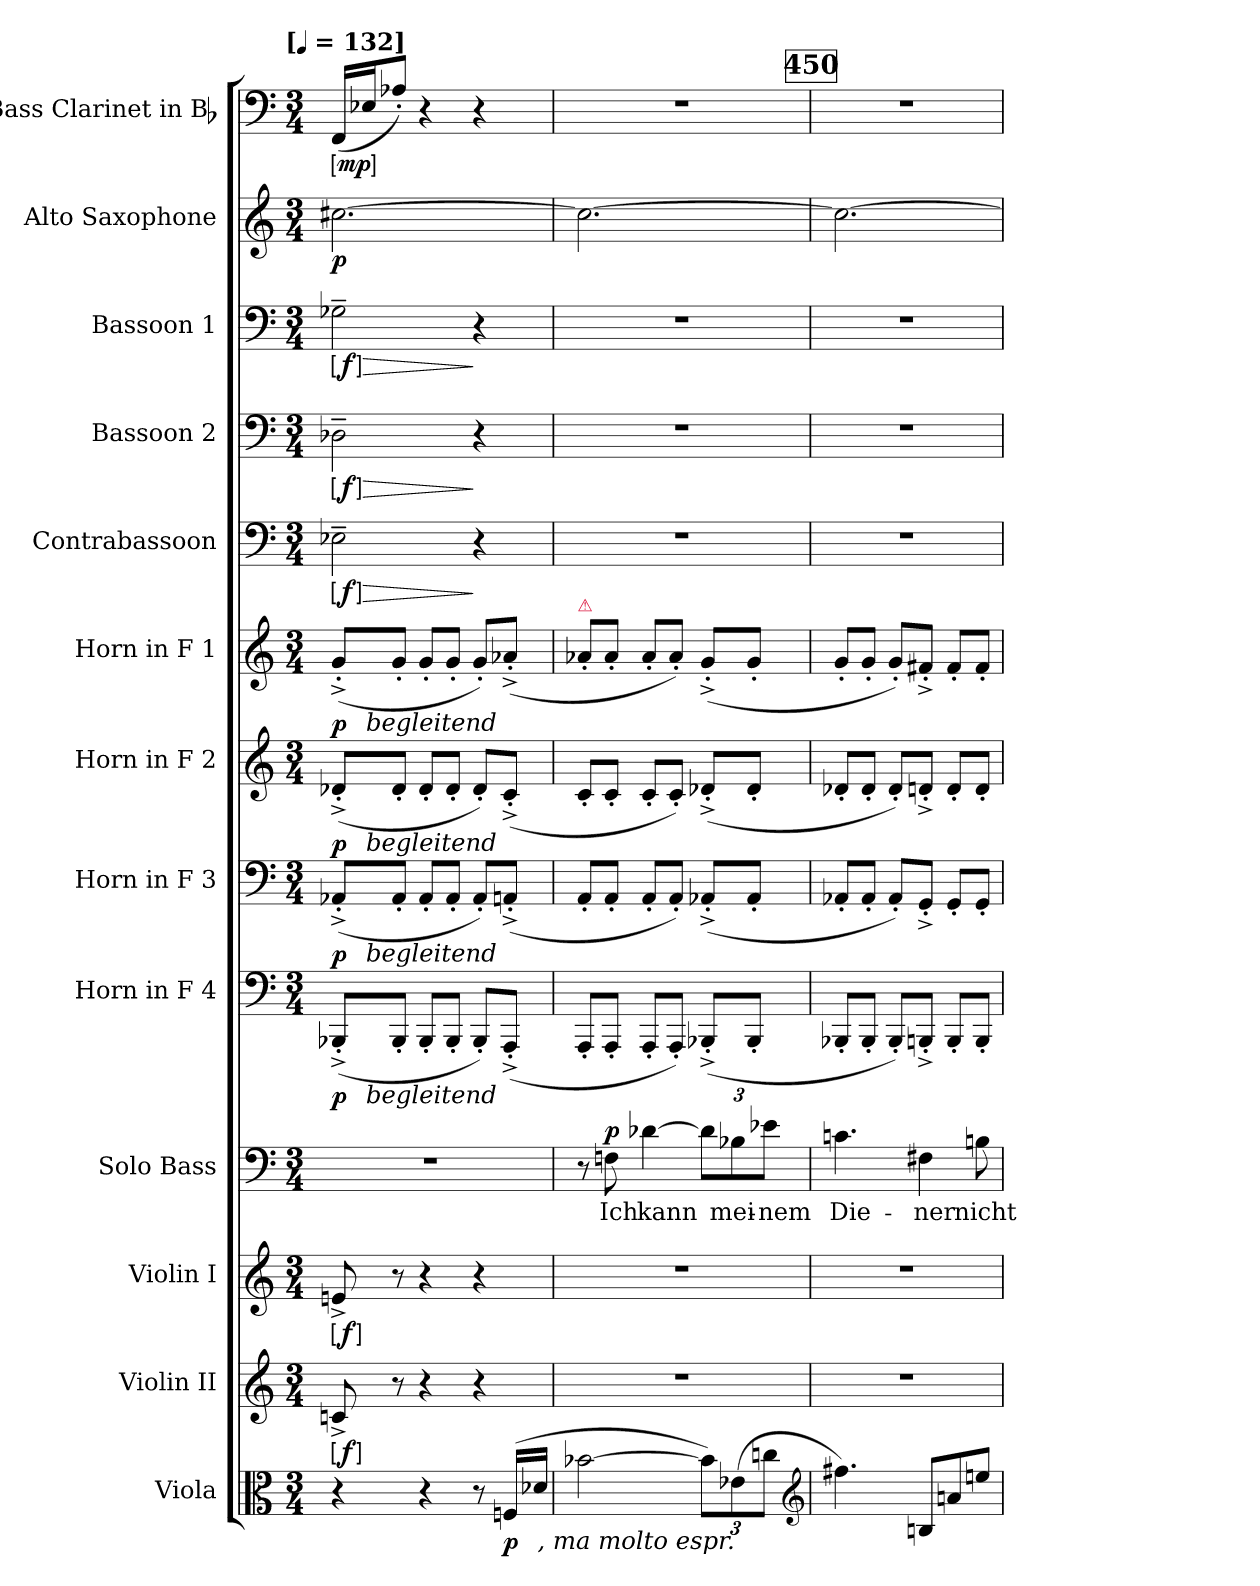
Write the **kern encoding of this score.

**kern	**dynam	**kern	**dynam	**kern	**dynam	**kern	**text	**dynam	**kern	**dynam	**kern	**dynam	**kern	**dynam	**kern	**dynam	**kern	**dynam	**kern	**dynam	**kern	**dynam	**kern	**dynam	**kern	**dynam
*part13	*part13	*part12	*part12	*part11	*part11	*part10	*part10	*part10	*part9	*part9	*part8	*part8	*part7	*part7	*part6	*part6	*part5	*part5	*part4	*part4	*part3	*part3	*part2	*part2	*part1	*part1
*staff13	*staff13	*staff12	*staff12	*staff11	*staff11	*staff10	*staff10	*staff10	*staff9	*staff9	*staff8	*staff8	*staff7	*staff7	*staff6	*staff6	*staff5	*staff5	*staff4	*staff4	*staff3	*staff3	*staff2	*staff2	*staff1	*staff1
*I"Viola	*	*I"Violin II	*	*I"Violin I	*	*I"Solo Bass	*	*	*I"Horn in F 4	*	*I"Horn in F 3	*	*I"Horn in F 2	*	*I"Horn in F 1	*	*I"Contrabassoon	*	*I"Bassoon 2	*	*I"Bassoon 1	*	*I"Alto Saxophone	*	*I"Bass Clarinet in Bb	*
*I'vla	*	*I'vn	*	*I'vn	*	*I'b	*	*	*	*	*	*	*	*	*	*	*I'c-bn	*	*I'bn	*	*I'bn	*	*I'a-sax	*	*I'b-cl	*
*clefC3	*	*clefG2	*	*clefG2	*	*clefF4	*	*	*clefF4	*	*clefF4	*	*clefG2	*	*clefG2	*	*clefF4	*	*clefF4	*	*clefF4	*	*clefG2	*	*clefF4	*
*	*	*	*	*	*	*	*	*	*ITrd4c7	*	*ITrd4c7	*	*ITrd4c7	*	*ITrd4c7	*	*ITrd7c12	*	*	*	*	*	*ITrd5c9	*	*ITrd1c2	*
*k[]	*	*k[]	*	*k[]	*	*k[]	*	*	*k[b-]	*	*k[b-]	*	*k[b-]	*	*k[b-]	*	*k[]	*	*k[]	*	*k[]	*	*k[b-e-a-]	*	*k[b-e-]	*
!!LO:TX:omd:t=[[quarter] = 132]
*M3/4	*	*M3/4	*	*M3/4	*	*M3/4	*	*	*M3/4	*	*M3/4	*	*M3/4	*	*M3/4	*	*M3/4	*	*M3/4	*	*M3/4	*	*M3/4	*	*M3/4	*
*MM132	*	*MM132	*	*MM132	*	*MM132	*	*	*MM132	*	*MM132	*	*MM132	*	*MM132	*	*MM132	*	*MM132	*	*MM132	*	*MM132	*	*MM132	*
=1	=1	=1	=1	=1	=1	=1	=1	=1	=1	=1	=1	=1	=1	=1	=1	=1	=1	=1	=1	=1	=1	=1	=1	=1	=1	=1
!	!	!	!LO:DY:ed=brack	!	!LO:DY:ed=brack	!	!	!	!	!LO:DY:t=%s begleitend	!	!LO:DY:t=%s begleitend	!	!LO:DY:t=%s begleitend	!	!LO:DY:t=%s begleitend	!	!LO:HP:b	!	!LO:HP:b	!	!LO:HP:b	!	!	!	!
!	!	!	!	!	!	!	!	!	!	!	!	!	!	!	!	!	!	!LO:DY:n=1:ed=brack	!	!LO:DY:n=1:ed=brack	!	!LO:DY:n=1:ed=brack	!	!	!	!LO:DY:ed=brack
4r	.	8cn^	f	8en^	f	4%3r	.	.	(8EEE-X'^/L	p	(8DD-X'^/L	p	(8G-X'^/L	p	(8c'^/L	p	2EE-X~	> f	2D-X~	> f	2G-X~	> f	[2.en	p	(16EE-LL	mp
.	.	.	.	.	.	.	.	.	.	.	.	.	.	.	.	.	.	.	.	.	.	.	.	.	16D-XJ	.
.	.	8r	.	8r	.	.	.	.	8EEE-'/J	.	8DD-'/J	.	8G-'/J	.	8c'/J	.	.	.	.	.	.	.	.	.	8G-X'J)	.
4r	.	4r	.	4r	.	.	.	.	8EEE-'/L	.	8DD-'/L	.	8G-'/L	.	8c'/L	.	.	.	.	.	.	.	.	.	4r	.
.	.	.	.	.	.	.	.	.	8EEE-'/J	.	8DD-'/J	.	8G-'/J	.	8c'/J	.	.	.	.	.	.	.	.	.	.	.
8r	.	4r	.	4r	.	.	.	.	8EEE-'/L)	.	8DD-'/L)	.	8G-'/L)	.	8c'/L)	.	4r	]	4r	]	4r	]	.	.	4r	.
!	!LO:DY:t=%s , ma molto espr.	!	!	!	!	!	!	!	!	!	!	!	!	!	!	!	!	!	!	!	!	!	!	!	!	!
(16FnLL	p	.	.	.	.	.	.	.	(8DDD'^/J	.	(8DDn'^/J	.	(8F'^/J	.	(8d-X'^/J	.	.	.	.	.	.	.	.	.	.	.
16d-XJJ	.	.	.	.	.	.	.	.	.	.	.	.	.	.	.	.	.	.	.	.	.	.	.	.	.	.
=2	=2	=2	=2	=2	=2	=2	=2	=2	=2	=2	=2	=2	=2	=2	=2	=2	=2	=2	=2	=2	=2	=2	=2	=2	=2	=2
!	!	!	!	!	!	!	!	!	!	!	!	!	!	!	!LO:TX:a:color=crimson:t=⚠	!	!	!	!	!	!	!	!	!	!	!
[2b-X	.	4%3r	.	4%3r	.	8r	.	.	8DDD'/L	.	8DD'/L	.	8F'/L	.	8d-X'/L	.	4%3r	.	4%3r	.	4%3r	.	2.e_	.	4%3r	.
!	!	!	!	!	!	!	!	!LO:DY:a	!	!	!	!	!	!	!	!	!	!	!	!	!	!	!	!	!	!
.	.	.	.	.	.	8Fn	Ich	p	8DDD'/J	.	8DD'/J	.	8F'/J	.	8d-'/J	.	.	.	.	.	.	.	.	.	.	.
.	.	.	.	.	.	[4d-X	kann	.	8DDD'/L	.	8DD'/L	.	8F'/L	.	8d-'/L	.	.	.	.	.	.	.	.	.	.	.
.	.	.	.	.	.	.	.	.	8DDD'/J)	.	8DD'/J)	.	8F'/J)	.	8d-'/J)	.	.	.	.	.	.	.	.	.	.	.
12b-L])	.	.	.	.	.	12d-L]	.	.	(8EEE-X'^/L	.	(8DD-X'^/L	.	(8G-X'^/L	.	(8c'^/L	.	.	.	.	.	.	.	.	.	.	.
(12e-X	.	.	.	.	.	12B-X	mei-	.	.	.	.	.	.	.	.	.	.	.	.	.	.	.	.	.	.	.
.	.	.	.	.	.	.	.	.	8EEE-'/J	.	8DD-'/J	.	8G-'/J	.	8c'/J	.	.	.	.	.	.	.	.	.	.	.
12ccnJ	.	.	.	.	.	12e-XJ	-nem	.	.	.	.	.	.	.	.	.	.	.	.	.	.	.	.	.	.	.
*clefG2	*	*	*	*	*	*	*	*	*	*	*	*	*	*	*	*	*	*	*	*	*	*	*	*	*	*
!!LO:REH:place=s1:t=450
=3	=3	=3	=3	=3	=3	=3	=3	=3	=3	=3	=3	=3	=3	=3	=3	=3	=3	=3	=3	=3	=3	=3	=3	=3	=3	=3
4.ff#X)	.	4%3r	.	4%3r	.	4.cn	Die-	.	8EEE-X'/L	.	8DD-X'/L	.	8G-X'/L	.	8c'/L	.	4%3r	.	4%3r	.	4%3r	.	2.e_	.	4%3r	.
.	.	.	.	.	.	.	.	.	8EEE-'/J	.	8DD-'/J	.	8G-'/J	.	8c'/J	.	.	.	.	.	.	.	.	.	.	.
.	.	.	.	.	.	.	.	.	8EEE-'/L)	.	8DD-'/L)	.	8G-'/L)	.	8c'/L)	.	.	.	.	.	.	.	.	.	.	.
8BnL	.	.	.	.	.	4F#X	-ner	.	8EEEn'^/J	.	8CC'^/J	.	8Gn'^/J	.	8Bn'^/J	.	.	.	.	.	.	.	.	.	.	.
8an	.	.	.	.	.	.	.	.	8EEE'/L	.	8CC'/L	.	8G'/L	.	8B'/L	.	.	.	.	.	.	.	.	.	.	.
8eenJ	.	.	.	.	.	8Bn	nicht	.	8EEE'/J	.	8CC'/J	.	8G'/J	.	8B'/J	.	.	.	.	.	.	.	.	.	.	.
=	=	=	=	=	=	=	=	=	=	=	=	=	=	=	=	=	=	=	=	=	=	=	=	=	=	=
*-	*-	*-	*-	*-	*-	*-	*-	*-	*-	*-	*-	*-	*-	*-	*-	*-	*-	*-	*-	*-	*-	*-	*-	*-	*-	*-
